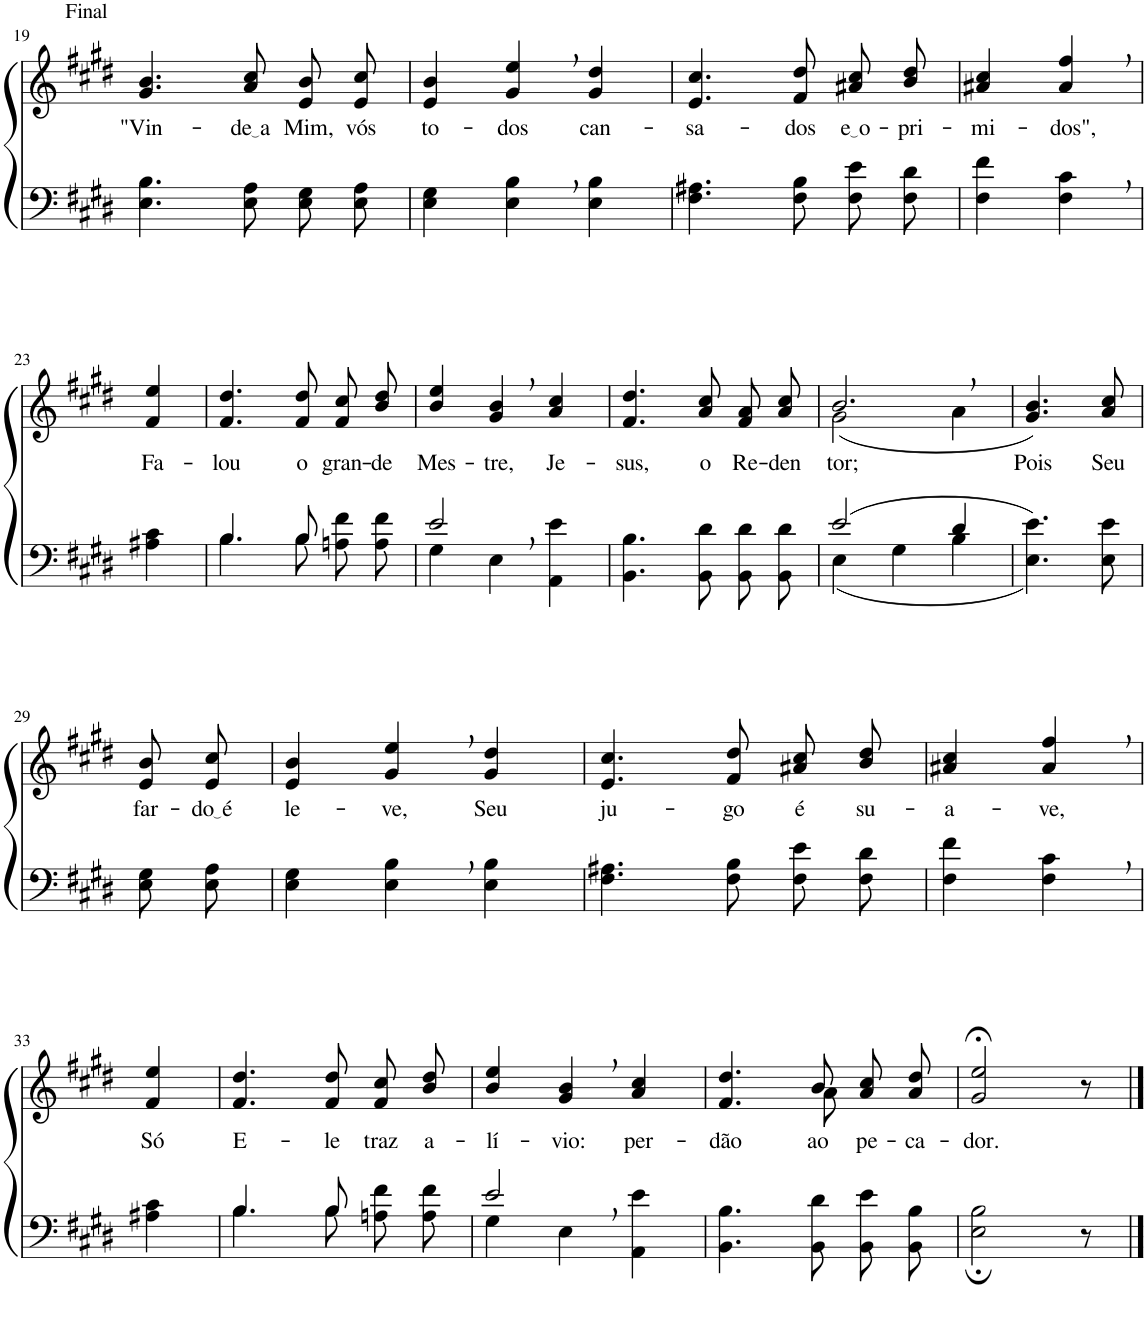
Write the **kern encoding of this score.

**kern	**kern	**text
*part2	*part1	*part1
*staff2	*staff1	*staff1
*I"Parte III e IV	*I"Parte I e II	*
!!LO:PB:g=z
*clefF4	*clefG2	*
*Trd1c3	*Trd1c3	*
*k[f#c#g#d#]	*k[f#c#g#d#]	*
*M3/4	*M3/4	*
=19	=19	=19
!	!LO:TX:a:t=Final	!
!	!	!LO:LY:b
4.E\ 4.B\	4.g#/ 4.b/	"Vin-
!	!	!LO:LY:b
8E\ 8A\	8a/ 8cc#/	de a
!	!	!LO:LY:b
8E\ 8G#\L	8e/ 8b/L	-Mim,
!	!	!LO:LY:b
8E\ 8A\J	8e/ 8cc#/J	vós
=20	=20	=20
!	!	!LO:LY:b
4E\ 4G#\	4e/ 4b/	to-
!	!	!LO:LY:b
4E\, 4B\,	4g#/, 4ee/,	-dos
!	!	!LO:LY:b
4E\ 4B\	4g#/ 4dd#/	can-
=21	=21	=21
!	!	!LO:LY:b
4.F#\ 4.A#X\	4.e/ 4.cc#/	-sa-
!	!	!LO:LY:b
8F#\ 8B\	8f#/ 8dd#/	-dos
!	!	!LO:LY:b
8F#\ 8e\L	8a#X\ 8cc#\L	e o
!	!	!LO:LY:b
8F#\ 8d#\J	8b\ 8dd#\J	-pri-
=22	=22	=22
!	!	!LO:LY:b
4F#\ 4f#\	4a#X/ 4cc#/	-mi-
!	!	!LO:LY:b
4F#\, 4c#\,	4a#/, 4ff#/,	-dos",
!!LO:LB:g=z
=23	=23	=23
!	!	!LO:LY:b
4A#X\ 4c#\	4f#/ 4ee/	Fa-
=24	=24	=24
*^	*	*
!	!	!	!LO:LY:b
4.B\	4.B/	4.f#/ 4.dd#/	-lou
!	!	!	!LO:LY:b
8B\	8B/	8f#/ 8dd#/	o
!	!	!	!LO:LY:b
8An\ 8f#\L	4ryy	8f#/ 8cc#/L	gran-
!	!	!	!LO:LY:b
8A\ 8f#\J	.	8b/ 8dd#/J	-de
=25	=25	=25	=25
!	!	!	!LO:LY:b
2e,/	4G#\	4b/ 4ee/	Mes-
!	!	!	!LO:LY:b
.	4E\	4g#/, 4b/,	-tre,
!	!	!	!LO:LY:b
4ryy	4AA\ 4e\	4a/ 4cc#/	Je-
=26	=26	=26	=26
!	!	!	!LO:LY:b
*v	*v	*	*
4.BB\ 4.B\	4.f#/ 4.dd#/	-sus,
!	!	!LO:LY:b
8BB\ 8d#\	8a/ 8cc#/	o
!	!	!LO:LY:b
8BB\ 8d#\L	8f#/ 8a/L	Re-
!	!	!LO:LY:b
8BB\ 8d#\J	8a/ 8cc#/J	-den-
=27	=27	=27
*^	*^	*
!	!	!	!	!LO:LY:b
(2e/	(4E\	2.b,/	(2g#\	-tor;
.	4G#\	.	.	.
4d#/	4B\	.	4a\	.
=28	=28	=28	=28	=28
!	!	!	!	!LO:LY:b
*v	*v	*	*	*
*	*v	*v	*
4.E\ 4.e\))	4.g#/ 4.b/)	-Pois
!	!	!LO:LY:b
8E\ 8e\	8a/ 8cc#/	Seu
!!LO:LB:g=z
=29	=29	=29
!	!	!LO:LY:b
8E\ 8G#\L	8e/ 8b/L	far-
!	!	!LO:LY:b
8E\ 8A\J	8e/ 8cc#/J	do é
=30	=30	=30
!	!	!LO:LY:b
4E\ 4G#\	4e/ 4b/	le-
!	!	!LO:LY:b
4E\, 4B\,	4g#/, 4ee/,	-ve,
!	!	!LO:LY:b
4E\ 4B\	4g#/ 4dd#/	Seu
=31	=31	=31
!	!	!LO:LY:b
4.F#\ 4.A#X\	4.e/ 4.cc#/	ju-
!	!	!LO:LY:b
8F#\ 8B\	8f#/ 8dd#/	-go
!	!	!LO:LY:b
8F#\ 8e\L	8a#X\ 8cc#\L	é
!	!	!LO:LY:b
8F#\ 8d#\J	8b\ 8dd#\J	su-
=32	=32	=32
!	!	!LO:LY:b
4F#\ 4f#\	4a#X/ 4cc#/	-a-
!	!	!LO:LY:b
4F#\, 4c#\,	4a#/, 4ff#/,	-ve,
!!LO:LB:g=z
=33	=33	=33
!	!	!LO:LY:b
4A#X\ 4c#\	4f#/ 4ee/	Só
=34	=34	=34
*^	*	*
!	!	!	!LO:LY:b
4.B\	4.B/	4.f#/ 4.dd#/	E-
!	!	!	!LO:LY:b
8B\	8B/	8f#/ 8dd#/	-le
!	!	!	!LO:LY:b
8An\ 8f#\L	4ryy	8f#/ 8cc#/L	traz
!	!	!	!LO:LY:b
8A\ 8f#\J	.	8b/ 8dd#/J	a-
=35	=35	=35	=35
!	!	!	!LO:LY:b
2e,/	4G#\	4b/ 4ee/	-lí-
!	!	!	!LO:LY:b
.	4E\	4g#/, 4b/,	-vio:
!	!	!	!LO:LY:b
4ryy	4AA\ 4e\	4a/ 4cc#/	per-
=36	=36	=36	=36
!	!	!	!LO:LY:b
*v	*v	*^	*
4.BB\ 4.B\	4.f#/ 4.dd#/	4.ryy	-dão
!	!	!	!LO:LY:b
8BB\ 8d#\	8b/	8a\	ao
!	!	!	!LO:LY:b
8BB\ 8e\L	8a\ 8cc#\L	4ryy	pe-
!	!	!	!LO:LY:b
8BB\ 8B\J	8a\ 8dd#\J	.	-ca-
*	*v	*v	*
=37	=37	=37
!	!	!LO:LY:b
2E\; 2B\;	2g#/;< 2ee/;<	-dor.
8r	8r	.
==	==	==
*-	*-	*-
